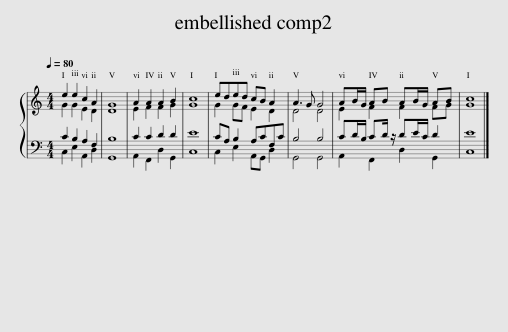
X:1
%%score { ( 1 2 ) | ( 3 4 ) }
L:1/8
Q:1/4=80
M:4/4
I:linebreak $
K:C
V:1 treble
V:2 treble
V:3 bass
V:4 bass
V:1
 e2 e2 c2 A2 | G8 | A2 A2 A2 B2 | c8 | eded cB A2 | %5
 A3 G G4 | AB/G/ AB AB/G/ AB | c8 |] %8
V:2
 G2 G2 E2 D2 | D8 | E2 F2 F2 G2 | G8 | G2 GF E2 D2 | %5
 D4 D4 | E2 F2 F2 FG | G8 |] %8
V:3
 C2 B,2 A,2 F,2 | B,8 | C2 C2 D2 D2 | E8 | CA, B,2 A,CF,C | %5
 B,4 B,4 | CD/B,/ CD/ z/ DE/C/ D2 | E8 |] %8
V:4
 C,2 E,2 A,,2 D,2 | G,,8 | A,,2 F,,2 D,2 G,,2 | C,8 | C,2 E,2 A,,G,, D,2 | %5
 G,,4 G,,4 | A,,2 F,,2 D,2 G,,2 | C,8 |] %8
